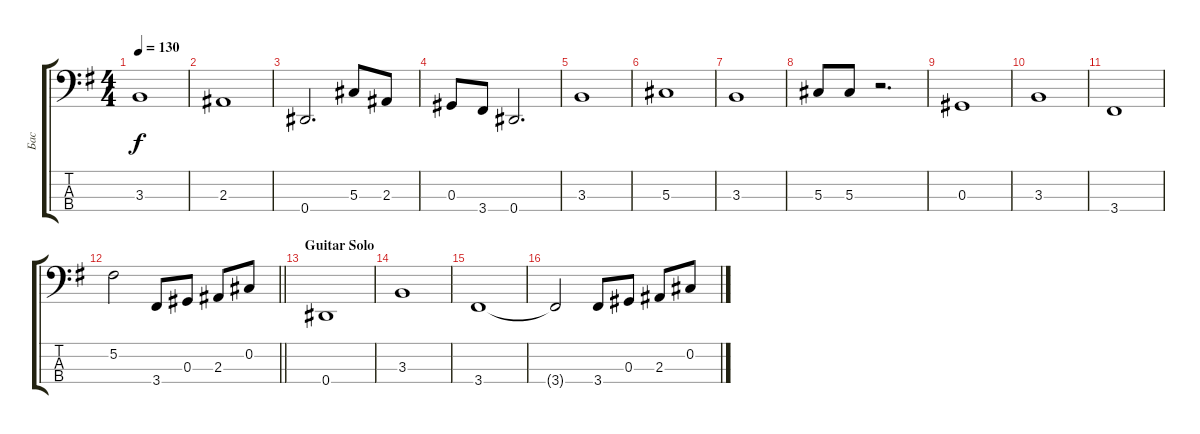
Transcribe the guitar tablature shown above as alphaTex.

\track ("Бас" "Бас") {instrument fretlessbass}
\staff {score tabs}
\tuning (Gb2 Db2 Ab1 Eb1) {hide}
\ts (4 4)
\tempo 130
\clef f4
\ks eminor
3.3.1{dy f} |
2.3.1 |
0.4.2{d} 5.3.8 2.3.8 |
0.3.8 3.4.8 0.4.2{d} |
3.3.1 |
5.3.1 |
3.3.1 |
5.3.8 5.3.8 r.2{d} |
0.3.1 |
3.3.1 |
3.4.1 |
\barLineRight lightlight
5.2.2 3.4.8 0.3.8 2.3.8 0.2.8 |
\section ("" "Guitar Solo")
0.4.1 |
3.3.1 |
3.4.1 |
3.4{t}.2 3.4.8 0.3.8 2.3.8 0.2.8
